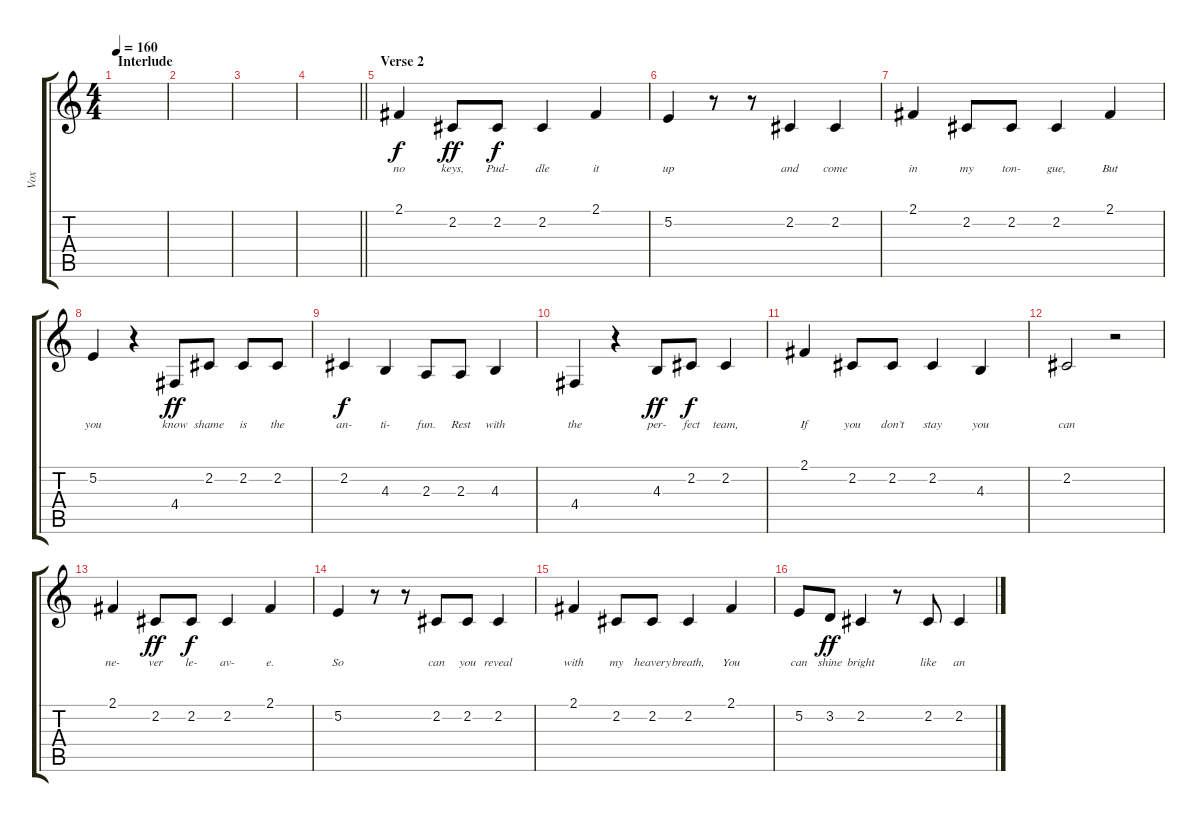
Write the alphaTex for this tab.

\track ("Vox" "Vox") {instrument altosax}
\staff {score tabs}
\tuning (E4 B3 G3 D3 A2 D2) {hide}
\ts (4 4)
\section ("" "Interlude")
\tempo 160
\clef g2
\ks c
|
|
|
\barLineRight lightlight
|
\section ("" "Verse 2")
2.1.4{lyrics (0 "no") lyrics (1 "") lyrics (2 "") lyrics (3 "") lyrics (4 "")} 2.2.8{lyrics (0 "keys,") lyrics (1 "") lyrics (2 "") lyrics (3 "") lyrics (4 "") dy ff} 2.2.8{lyrics (0 "Pud-") lyrics (1 "") lyrics (2 "") lyrics (3 "") lyrics (4 "") dy f} 2.2.4{lyrics (0 "dle") lyrics (1 "") lyrics (2 "") lyrics (3 "") lyrics (4 "")} 2.1.4{lyrics (0 "it") lyrics (1 "") lyrics (2 "") lyrics (3 "") lyrics (4 "")} |
5.2.4{lyrics (0 "up") lyrics (1 "") lyrics (2 "") lyrics (3 "") lyrics (4 "")} r.8 r.8 2.2.4{lyrics (0 "and") lyrics (1 "") lyrics (2 "") lyrics (3 "") lyrics (4 "")} 2.2.4{lyrics (0 "come") lyrics (1 "") lyrics (2 "") lyrics (3 "") lyrics (4 "")} |
2.1.4{lyrics (0 "in") lyrics (1 "") lyrics (2 "") lyrics (3 "") lyrics (4 "")} 2.2.8{lyrics (0 "my") lyrics (1 "") lyrics (2 "") lyrics (3 "") lyrics (4 "")} 2.2.8{lyrics (0 "ton-") lyrics (1 "") lyrics (2 "") lyrics (3 "") lyrics (4 "")} 2.2.4{lyrics (0 "gue,") lyrics (1 "") lyrics (2 "") lyrics (3 "") lyrics (4 "")} 2.1.4{lyrics (0 "But") lyrics (1 "") lyrics (2 "") lyrics (3 "") lyrics (4 "")} |
5.2.4{lyrics (0 "you") lyrics (1 "") lyrics (2 "") lyrics (3 "") lyrics (4 "")} r.4 4.4.8{lyrics (0 "know") lyrics (1 "") lyrics (2 "") lyrics (3 "") lyrics (4 "") dy ff} 2.2.8{lyrics (0 "shame") lyrics (1 "") lyrics (2 "") lyrics (3 "") lyrics (4 "")} 2.2.8{lyrics (0 "is") lyrics (1 "") lyrics (2 "") lyrics (3 "") lyrics (4 "")} 2.2.8{lyrics (0 "the") lyrics (1 "") lyrics (2 "") lyrics (3 "") lyrics (4 "")} |
2.2.4{lyrics (0 "an-") lyrics (1 "") lyrics (2 "") lyrics (3 "") lyrics (4 "") dy f} 4.3.4{lyrics (0 "ti-") lyrics (1 "") lyrics (2 "") lyrics (3 "") lyrics (4 "")} 2.3.8{lyrics (0 "fun.") lyrics (1 "") lyrics (2 "") lyrics (3 "") lyrics (4 "")} 2.3.8{lyrics (0 "Rest") lyrics (1 "") lyrics (2 "") lyrics (3 "") lyrics (4 "")} 4.3.4{lyrics (0 "with") lyrics (1 "") lyrics (2 "") lyrics (3 "") lyrics (4 "")} |
4.4.4{lyrics (0 "the") lyrics (1 "") lyrics (2 "") lyrics (3 "") lyrics (4 "")} r.4 4.3.8{lyrics (0 "per-") lyrics (1 "") lyrics (2 "") lyrics (3 "") lyrics (4 "") dy ff} 2.2.8{lyrics (0 "fect") lyrics (1 "") lyrics (2 "") lyrics (3 "") lyrics (4 "") dy f} 2.2.4{lyrics (0 "team,") lyrics (1 "") lyrics (2 "") lyrics (3 "") lyrics (4 "")} |
2.1.4{lyrics (0 "If") lyrics (1 "") lyrics (2 "") lyrics (3 "") lyrics (4 "")} 2.2.8{lyrics (0 "you") lyrics (1 "") lyrics (2 "") lyrics (3 "") lyrics (4 "")} 2.2.8{lyrics (0 "don’t") lyrics (1 "") lyrics (2 "") lyrics (3 "") lyrics (4 "")} 2.2.4{lyrics (0 "stay") lyrics (1 "") lyrics (2 "") lyrics (3 "") lyrics (4 "")} 4.3.4{lyrics (0 "you") lyrics (1 "") lyrics (2 "") lyrics (3 "") lyrics (4 "")} |
2.2.2{lyrics (0 "can") lyrics (1 "") lyrics (2 "") lyrics (3 "") lyrics (4 "")} r.2 |
2.1.4{lyrics (0 "ne-") lyrics (1 "") lyrics (2 "") lyrics (3 "") lyrics (4 "")} 2.2.8{lyrics (0 "ver") lyrics (1 "") lyrics (2 "") lyrics (3 "") lyrics (4 "") dy ff} 2.2.8{lyrics (0 "le-") lyrics (1 "") lyrics (2 "") lyrics (3 "") lyrics (4 "") dy f} 2.2.4{lyrics (0 "av-") lyrics (1 "") lyrics (2 "") lyrics (3 "") lyrics (4 "")} 2.1.4{lyrics (0 "e.") lyrics (1 "") lyrics (2 "") lyrics (3 "") lyrics (4 "")} |
5.2.4{lyrics (0 "So") lyrics (1 "") lyrics (2 "") lyrics (3 "") lyrics (4 "")} r.8 r.8 2.2.8{lyrics (0 "can") lyrics (1 "") lyrics (2 "") lyrics (3 "") lyrics (4 "")} 2.2.8{lyrics (0 "you") lyrics (1 "") lyrics (2 "") lyrics (3 "") lyrics (4 "")} 2.2.4{lyrics (0 "reveal") lyrics (1 "") lyrics (2 "") lyrics (3 "") lyrics (4 "")} |
2.1.4{lyrics (0 "with") lyrics (1 "") lyrics (2 "") lyrics (3 "") lyrics (4 "")} 2.2.8{lyrics (0 "my") lyrics (1 "") lyrics (2 "") lyrics (3 "") lyrics (4 "")} 2.2.8{lyrics (0 "heavery") lyrics (1 "") lyrics (2 "") lyrics (3 "") lyrics (4 "")} 2.2.4{lyrics (0 "breath,") lyrics (1 "") lyrics (2 "") lyrics (3 "") lyrics (4 "")} 2.1.4{lyrics (0 "You") lyrics (1 "") lyrics (2 "") lyrics (3 "") lyrics (4 "")} |
5.2.8{lyrics (0 "can") lyrics (1 "") lyrics (2 "") lyrics (3 "") lyrics (4 "")} 3.2.8{lyrics (0 "shine") lyrics (1 "") lyrics (2 "") lyrics (3 "") lyrics (4 "") dy ff} 2.2.4{lyrics (0 "bright") lyrics (1 "") lyrics (2 "") lyrics (3 "") lyrics (4 "")} r.8 2.2.8{lyrics (0 "like") lyrics (1 "") lyrics (2 "") lyrics (3 "") lyrics (4 "")} 2.2.4{lyrics (0 "an") lyrics (1 "") lyrics (2 "") lyrics (3 "") lyrics (4 "")}
